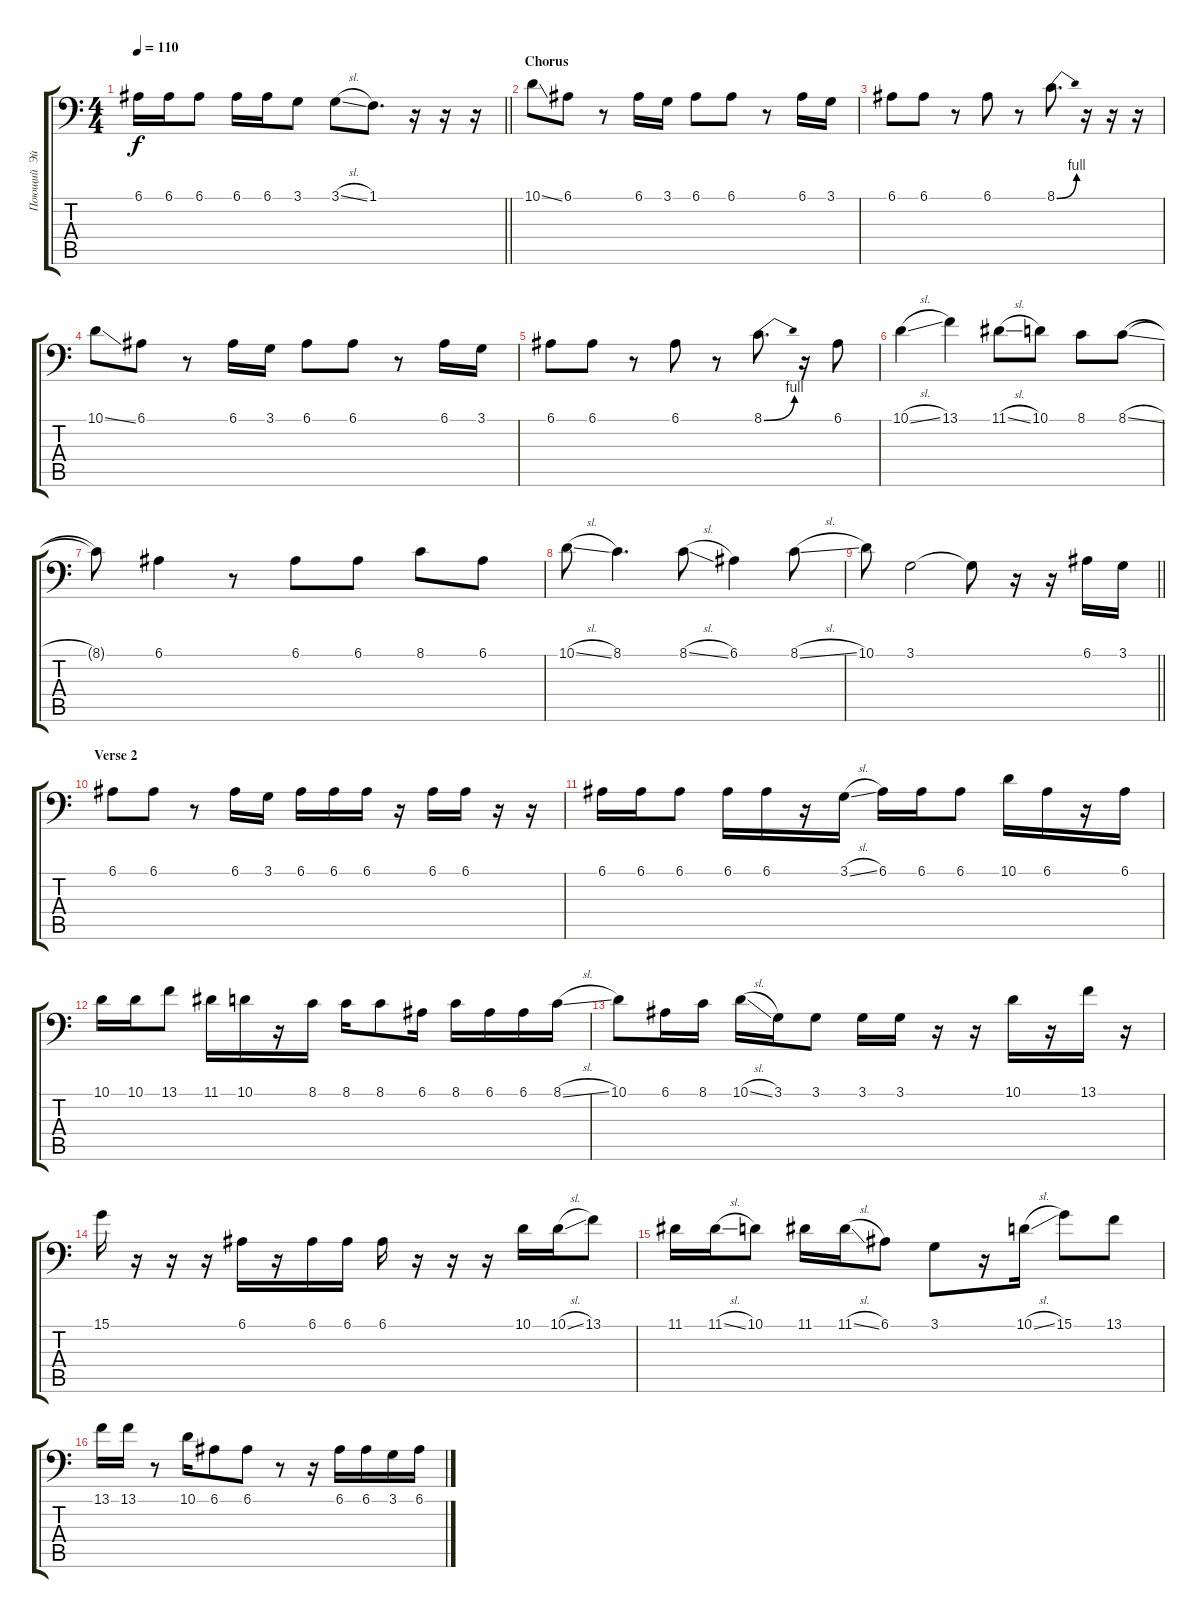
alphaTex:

\track ("Поющий  Эйфель Vocal" "Поющий  Эй") {instrument lead2sawtooth}
\staff {score tabs}
\tuning (E3 B2 G2 D2 A1 E1) {hide}
\ts (4 4)
\tempo 110
\clef f4
\barLineRight lightlight
\ks c
6.1.16{dy f} 6.1.16 6.1.8 6.1.16 6.1.16 3.1.8 3.1{sl}.8 1.1.8{d} r.16 r.16 r.16 |
\section ("" "Chorus")
10.1{ss}.8 6.1.8 r.8 6.1.16 3.1.16 6.1.8 6.1.8 r.8 6.1.16 3.1.16 |
6.1.8 6.1.8 r.8 6.1.8 r.8 8.1{be (bend 0 0 60 4)}.8{d} r.16 r.16 r.16 |
10.1{ss}.8 6.1.8 r.8 6.1.16 3.1.16 6.1.8 6.1.8 r.8 6.1.16 3.1.16 |
6.1.8 6.1.8 r.8 6.1.8 r.8 8.1{be (bend 0 0 60 4)}.8{d} r.16 6.1.8 |
10.1{sl}.4 13.1.4 11.1{sl}.8 10.1.8 8.1.8 8.1{sl}.8 |
8.1{t}.8 6.1.4 r.8 6.1.8 6.1.8 8.1.8 6.1.8 |
10.1{sl}.8 8.1.4{d} 8.1{sl}.8 6.1.4 8.1{sl}.8 |
\barLineRight lightlight
10.1.8 3.1.2 3.1{t}.8 r.16 r.16 6.1.16 3.1.16 |
\section ("" "Verse 2")
6.1.8 6.1.8 r.8 6.1.16 3.1.16 6.1.16 6.1.16 6.1.16 r.16 6.1.16 6.1.16 r.16 r.16 |
6.1.16 6.1.16 6.1.8 6.1.16 6.1.16 r.16 3.1{sl}.16 6.1.16 6.1.16 6.1.8 10.1.16 6.1.16 r.16 6.1.16 |
10.1.16 10.1.16 13.1.8 11.1.16 10.1.16 r.16 8.1.16 8.1.16 8.1.8 6.1.16 8.1.16 6.1.16 6.1.16 8.1{sl}.16 |
10.1.8 6.1.16 8.1.16 10.1{sl}.16 3.1.16 3.1.8 3.1.16 3.1.16 r.16 r.16 10.1.16 r.16 13.1.16 r.16 |
15.1.16 r.16 r.16 r.16 6.1.16 r.16 6.1.16 6.1.16 6.1.16 r.16 r.16 r.16 10.1.16 10.1{sl}.16 13.1.8 |
11.1.16 11.1{sl}.16 10.1.8 11.1.16 11.1{sl}.16 6.1.8 3.1.8 r.16 10.1{sl}.16 15.1.8 13.1.8 |
13.1.16 13.1.16 r.8 10.1.16 6.1.8 6.1.8 r.8 r.16 6.1.16 6.1.16 3.1.16 6.1.16
